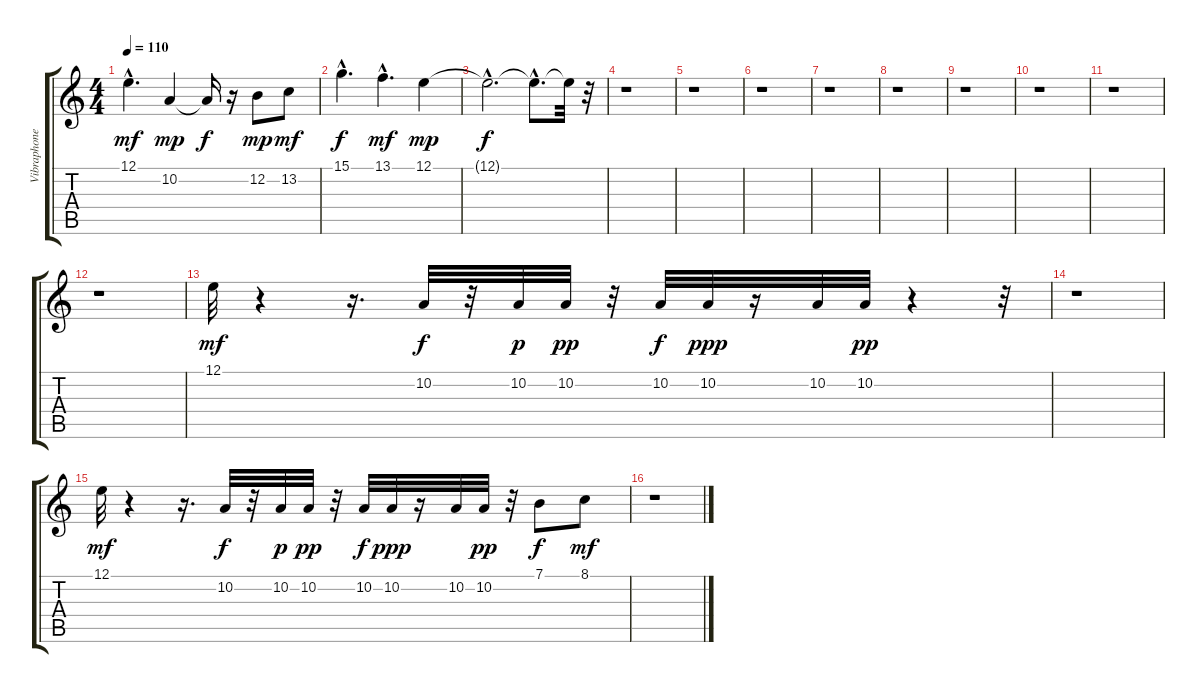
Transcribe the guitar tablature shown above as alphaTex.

\track ("Vibraphone" "Vibraphone") {instrument vibraphone}
\staff {score tabs}
\tuning (E4 B3 G3 D3 A2 E2) {hide}
\ts (4 4)
\tempo 110
\clef g2
\ks c
12.1{hac}.4{d dy mf} 10.2.4{dy mp} 10.2{t}.16{dy f} r.16 12.2.8{dy mp} 13.2.8{dy mf} |
15.1{hac}.4{d dy f} 13.1{hac}.4{d dy mf} 12.1.4{dy mp} |
12.1{hac t}.2{d dy f} 12.1{hac t}.8{d} 12.1{t}.32 r.32 |
r.1 |
r.1 |
r.1 |
r.1 |
r.1 |
r.1 |
r.1 |
r.1 |
r.1 |
12.1.32{dy mf} r.4 r.16{d} 10.2.32{dy f} r.32 10.2.32{dy p} 10.2.32{dy pp} r.32 10.2.32{dy f} 10.2.32{dy ppp} r.16 10.2.32 10.2.32{dy pp} r.4 r.32 |
r.1 |
12.1.32{dy mf} r.4 r.16{d} 10.2.32{dy f} r.32 10.2.32{dy p} 10.2.32{dy pp} r.32 10.2.32{dy f} 10.2.32{dy ppp} r.16 10.2.32 10.2.32{dy pp} r.32 7.1.8{dy f} 8.1.8{dy mf} |
r.1
